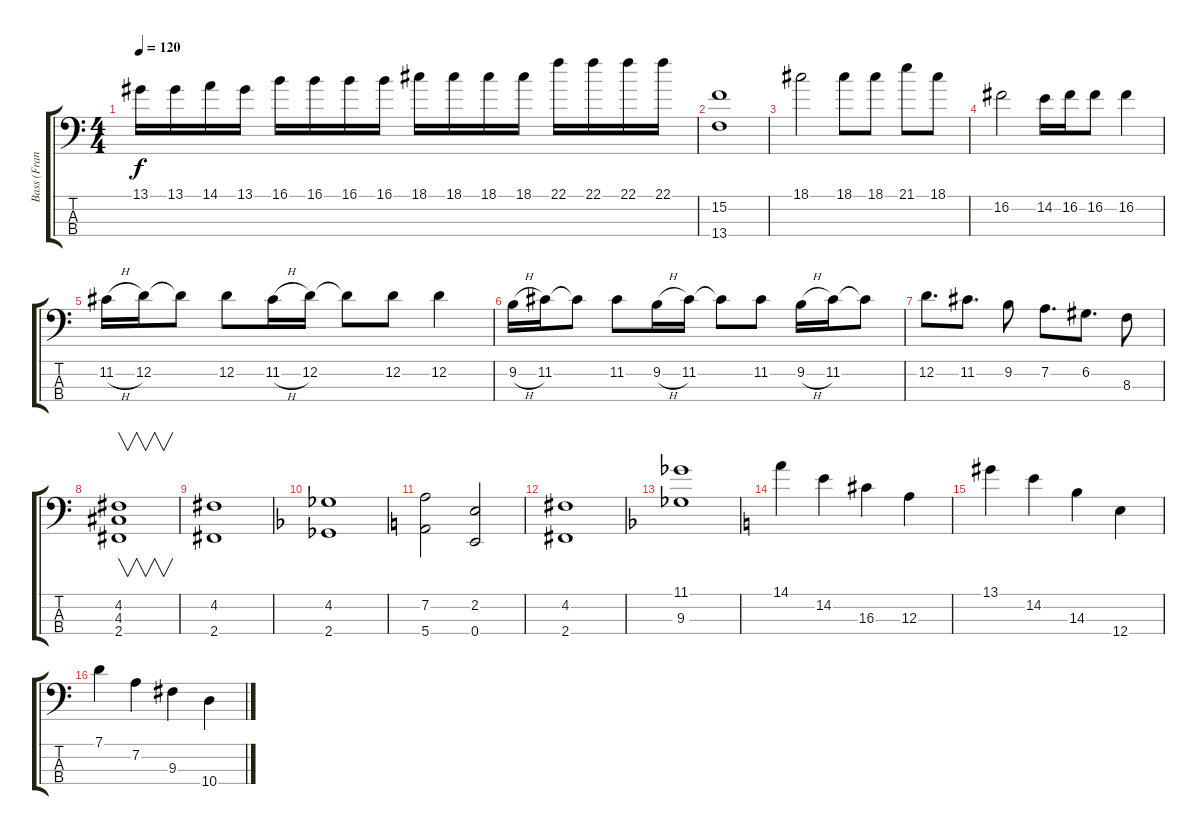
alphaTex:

\track ("Bass (Francis Michaud)" "Bass (Fran") {instrument electricbassfinger}
\staff {score tabs}
\tuning (G2 D2 A1 E1) {hide}
\ts (4 4)
\tempo 120
\clef f4
\ks c
13.1.16{dy f} 13.1.16 14.1.16 13.1.16 16.1.16 16.1.16 16.1.16 16.1.16 18.1.16 18.1.16 18.1.16 18.1.16 22.1.16 22.1.16 22.1.16 22.1.16 |
(15.2 13.4).1 |
18.1.2 18.1.8 18.1.8 21.1.8 18.1.8 |
16.2.2 14.2.16 16.2.16 16.2.8 16.2.4 |
11.2{h}.16 12.2.16 12.2{t}.8 12.2.8 11.2{h}.16 12.2.16 12.2{t}.8 12.2.8 12.2.4 |
9.2{h}.16 11.2.16 11.2{t}.8 11.2.8 9.2{h}.16 11.2.16 11.2{t}.8 11.2.8 9.2{h}.16 11.2.16 11.2{t}.8 |
12.2.8{d} 11.2.8{d} 9.2.8 7.2.8{d} 6.2.8{d} 8.3.8 |
(4.2 4.3 2.4).1{v} |
(4.2 2.4).1 |
\ks f
(4.2 2.4).1 |
\ks c
(7.2 5.4).2 (2.2 0.4).2 |
(4.2 2.4).1 |
\ks f
(11.1 9.3).1 |
\ks c
14.1.4 14.2.4 16.3.4 12.3.4 |
13.1.4 14.2.4 14.3.4 12.4.4 |
7.1.4 7.2.4 9.3.4 10.4.4
